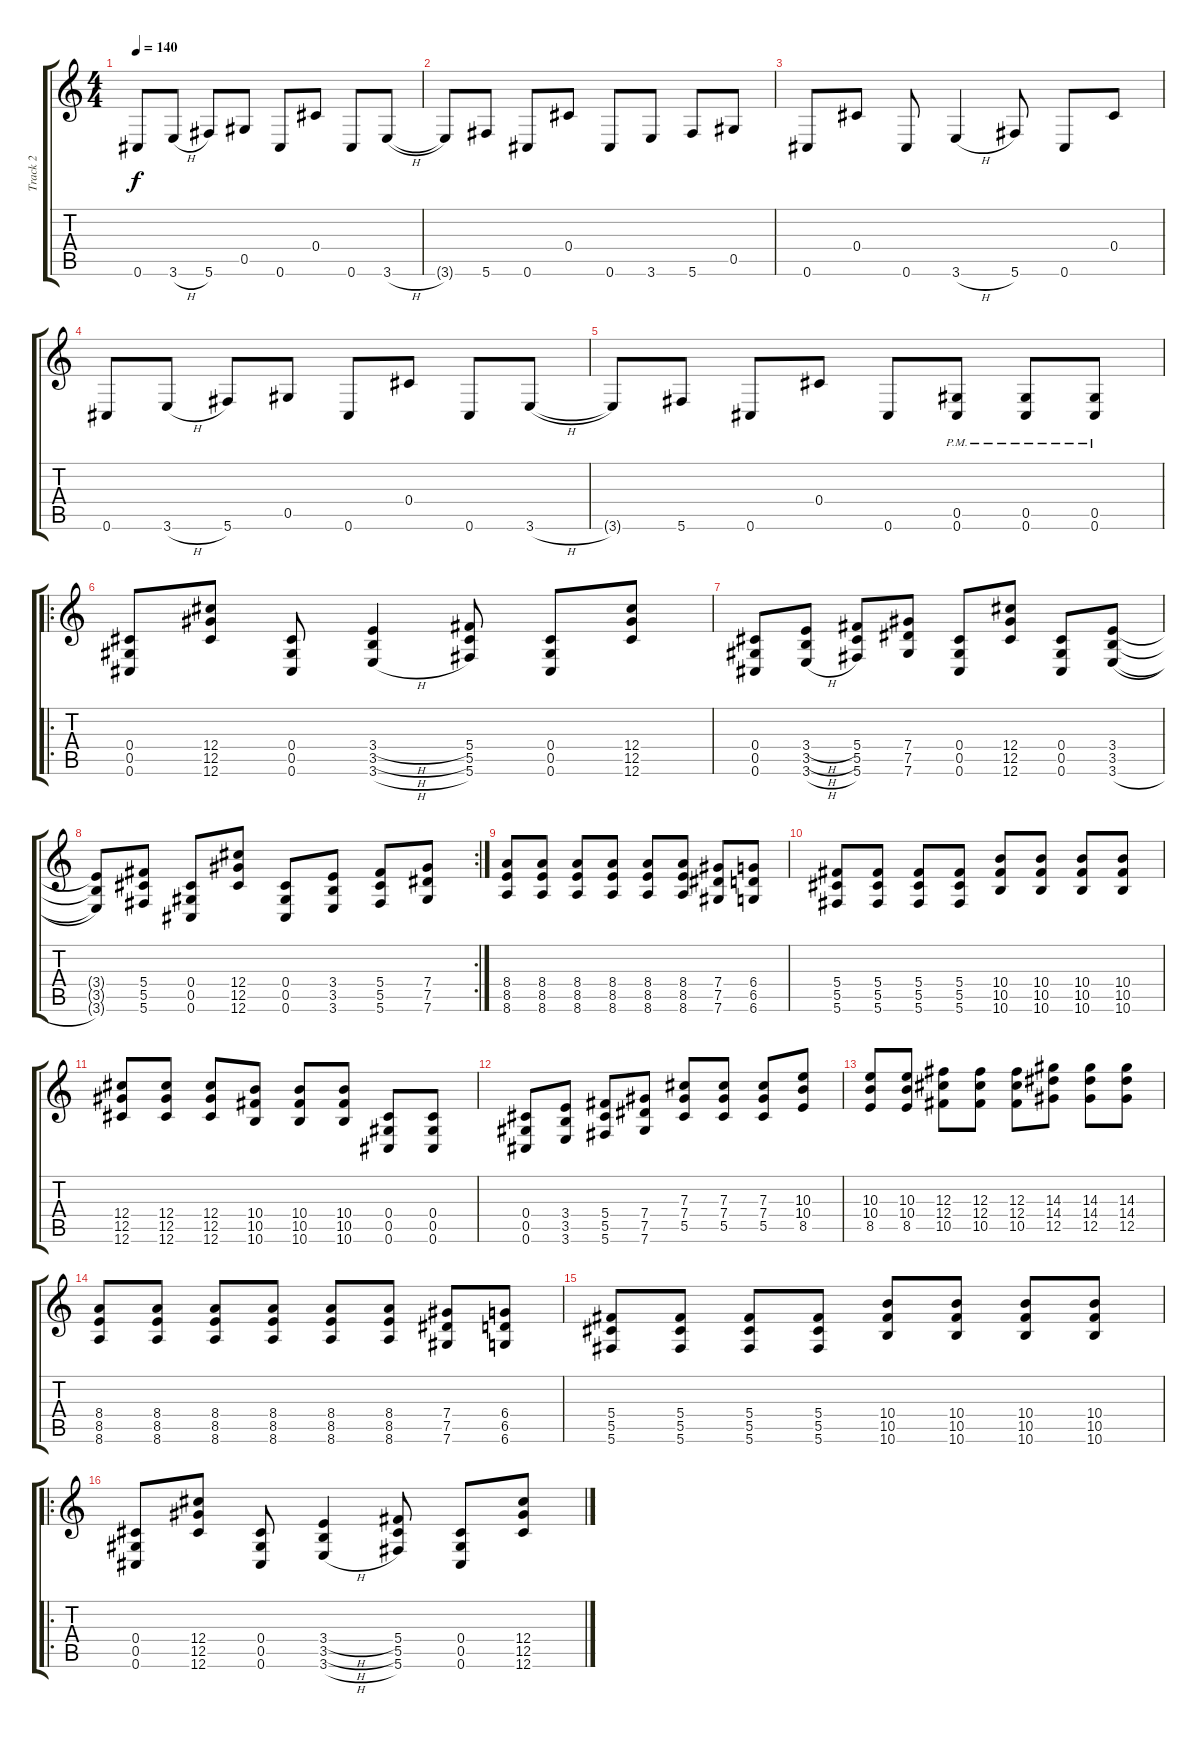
\track ("Track 2" "Track 2") {instrument distortionguitar}
\staff {score tabs}
\tuning (Eb4 Bb3 Gb3 Db3 Ab2 Db2) {hide}
\ts (4 4)
\tempo 140
\clef g2
\ks c
0.6.8{dy f} 3.6{h}.8 5.6.8 0.5.8 0.6.8 0.4.8 0.6.8 3.6{h}.8 |
3.6{t}.8 5.6.8 0.6.8 0.4.8 0.6.8 3.6.8 5.6.8 0.5.8 |
0.6.8{instrument acousticguitarsteel} 0.4.8 0.6.8 3.6{h}.4 5.6.8 0.6.8 0.4.8 |
0.6.8 3.6{h}.8 5.6.8 0.5.8 0.6.8 0.4.8 0.6.8 3.6{h}.8 |
3.6{t}.8 5.6.8 0.6.8 0.4.8 0.6.8 (0.5{pm} 0.6{pm}).8{instrument distortionguitar} (0.5{pm} 0.6{pm}).8 (0.5{pm} 0.6{pm}).8 |
\ro
(0.4 0.5 0.6).8 (12.4 12.5 12.6).8 (0.4 0.5 0.6).8 (3.4{h} 3.5{h} 3.6{h}).4 (5.4 5.5 5.6).8 (0.4 0.5 0.6).8 (12.4 12.5 12.6).8 |
(0.4 0.5 0.6).8 (3.4{h} 3.5{h} 3.6{h}).8 (5.4 5.5 5.6).8 (7.4 7.5 7.6).8 (0.4 0.5 0.6).8 (12.4 12.5 12.6).8 (0.4 0.5 0.6).8 (3.4 3.5 3.6{h}).8 |
\rc 2
(3.4{t} 3.5{t} 3.6{t}).8 (5.4 5.5 5.6).8 (0.4 0.5 0.6).8 (12.4 12.5 12.6).8 (0.4 0.5 0.6).8 (3.4 3.5 3.6).8 (5.4 5.5 5.6).8 (7.4 7.5 7.6).8 |
(8.4 8.5 8.6).8 (8.4 8.5 8.6).8 (8.4 8.5 8.6).8 (8.4 8.5 8.6).8 (8.4 8.5 8.6).8 (8.4 8.5 8.6).8 (7.4 7.5 7.6).8 (6.4 6.5 6.6).8 |
(5.4 5.5 5.6).8 (5.4 5.5 5.6).8 (5.4 5.5 5.6).8 (5.4 5.5 5.6).8 (10.4 10.5 10.6).8 (10.4 10.5 10.6).8 (10.4 10.5 10.6).8 (10.4 10.5 10.6).8 |
(12.4 12.5 12.6).8 (12.4 12.5 12.6).8 (12.4 12.5 12.6).8 (10.4 10.5 10.6).8 (10.4 10.5 10.6).8 (10.4 10.5 10.6).8 (0.4 0.5 0.6).8 (0.4 0.5 0.6).8 |
(0.4 0.5 0.6).8 (3.4 3.5 3.6).8 (5.4 5.5 5.6).8 (7.4 7.5 7.6).8 (7.3 7.4 5.5).8 (7.3 7.4 5.5).8 (7.3 7.4 5.5).8 (10.3 10.4 8.5).8 |
(10.3 10.4 8.5).8 (10.3 10.4 8.5).8 (12.3 12.4 10.5).8 (12.3 12.4 10.5).8 (12.3 12.4 10.5).8 (14.3 14.4 12.5).8 (14.3 14.4 12.5).8 (14.3 14.4 12.5).8 |
(8.4 8.5 8.6).8 (8.4 8.5 8.6).8 (8.4 8.5 8.6).8 (8.4 8.5 8.6).8 (8.4 8.5 8.6).8 (8.4 8.5 8.6).8 (7.4 7.5 7.6).8 (6.4 6.5 6.6).8 |
(5.4 5.5 5.6).8 (5.4 5.5 5.6).8 (5.4 5.5 5.6).8 (5.4 5.5 5.6).8 (10.4 10.5 10.6).8 (10.4 10.5 10.6).8 (10.4 10.5 10.6).8 (10.4 10.5 10.6).8 |
\ro
(0.4 0.5 0.6).8 (12.4 12.5 12.6).8 (0.4 0.5 0.6).8 (3.4{h} 3.5{h} 3.6{h}).4 (5.4 5.5 5.6).8 (0.4 0.5 0.6).8 (12.4 12.5 12.6).8
